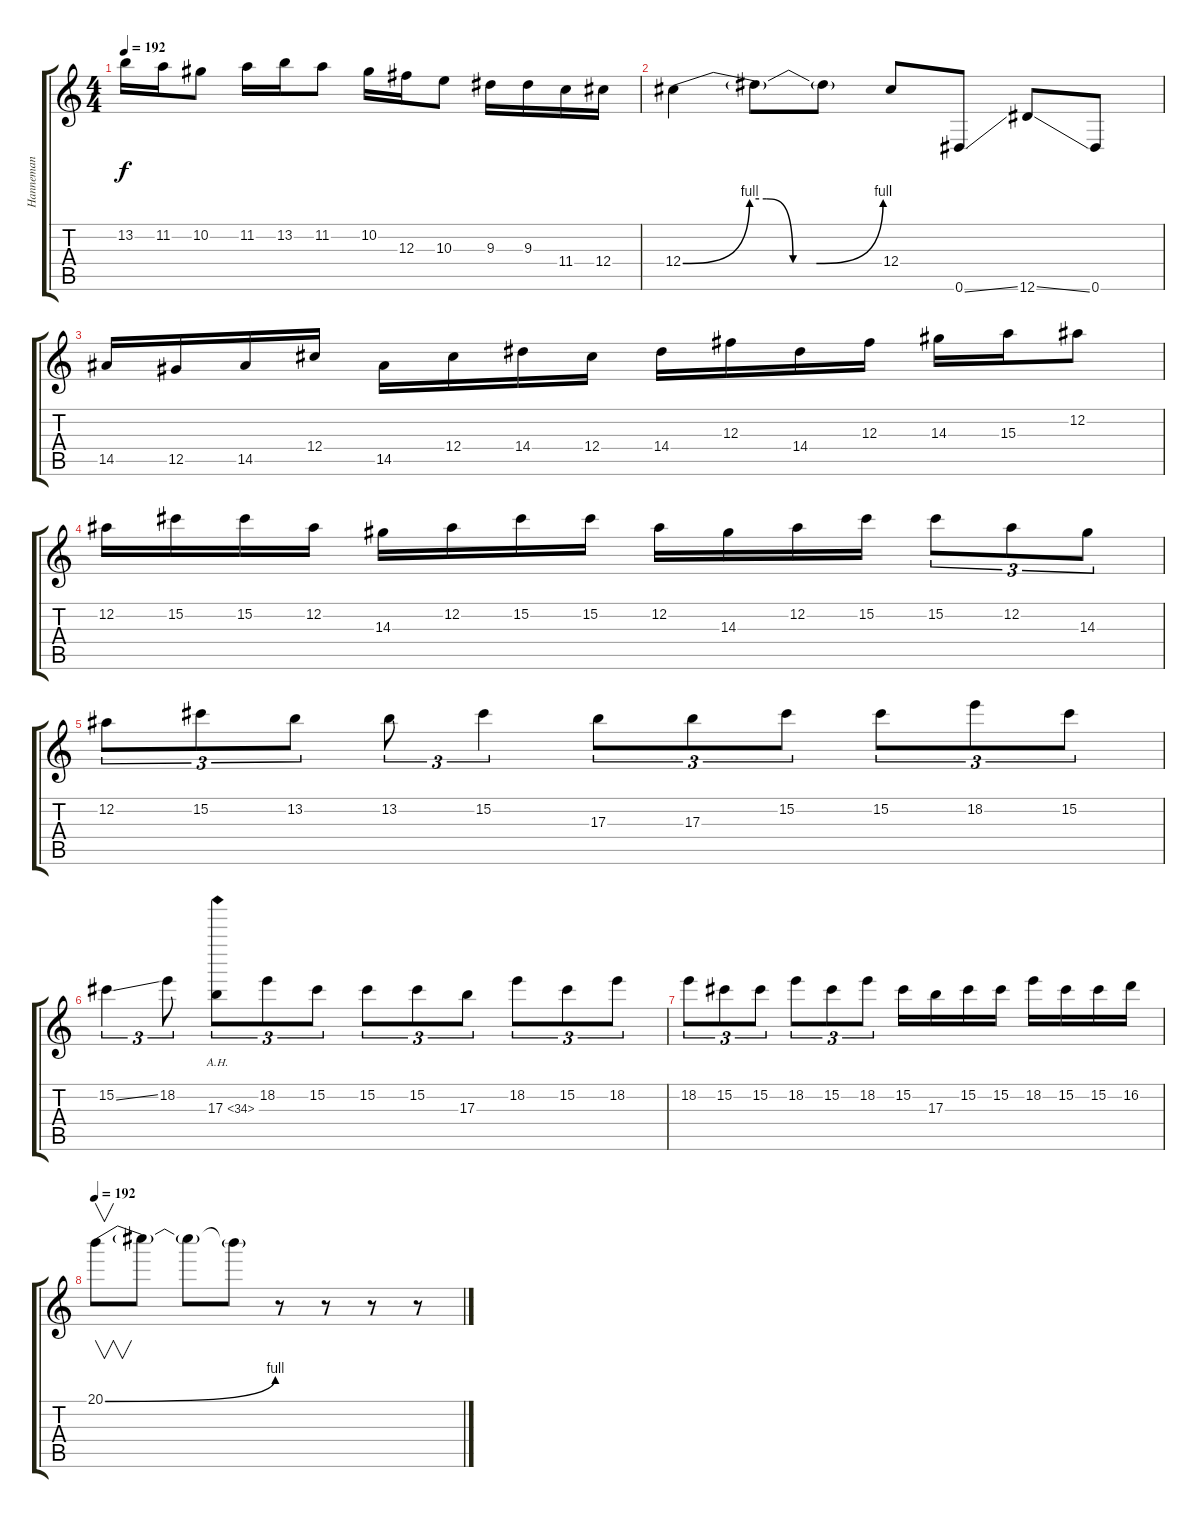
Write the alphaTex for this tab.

\track (" Hanneman solo" " Hanneman ") {instrument distortionguitar}
\staff {score tabs}
\tuning (Eb4 Bb3 Gb3 Db3 Ab2 Eb2) {hide}
\ts (4 4)
\tempo 192
\clef g2
\ks c
13.2.16{dy f} 11.2.16 10.2.8 11.2.16 13.2.16 11.2.8 10.2.16 12.3.16 10.3.8 9.3.16 9.3.16 11.4.16 12.4.16 |
12.4{be (custom 0 0 20 4 25 4 33 0 40 0 60 4)}.4 12.4{t}.8 12.4{t}.8 12.4.8 0.6{ss}.8 12.6{ss}.8 0.6.8 |
14.5.16 12.5.16 14.5.16 12.4.16 14.5.16 12.4.16 14.4.16 12.4.16 14.4.16 12.3.16 14.4.16 12.3.16 14.3.16 15.3.16 12.2.8 |
12.2.16 15.2.16 15.2.16 12.2.16 14.3.16 12.2.16 15.2.16 15.2.16 12.2.16 14.3.16 12.2.16 15.2.16 15.2.8{tu (3 2)} 12.2.8{tu (3 2)} 14.3.8{tu (3 2)} |
12.2.8{tu (3 2)} 15.2.8{tu (3 2)} 13.2.8{tu (3 2)} 13.2.8{tu (3 2)} 15.2.4{tu (3 2)} 17.3.8{tu (3 2)} 17.3.8{tu (3 2)} 15.2.8{tu (3 2)} 15.2.8{tu (3 2)} 18.2.8{tu (3 2)} 15.2.8{tu (3 2)} |
15.2{ss}.4{tu (3 2)} 18.2.8{tu (3 2)} 17.3{ah 17}.8{tu (3 2)} 18.2.8{tu (3 2)} 15.2.8{tu (3 2)} 15.2.8{tu (3 2)} 15.2.8{tu (3 2)} 17.3.8{tu (3 2)} 18.2.8{tu (3 2)} 15.2.8{tu (3 2)} 18.2.8{tu (3 2)} |
18.2.8{tu (3 2)} 15.2.8{tu (3 2)} 15.2.8{tu (3 2)} 18.2.8{tu (3 2)} 15.2.8{tu (3 2)} 18.2.8{tu (3 2)} 15.2.16 17.3.16 15.2.16 15.2.16 18.2.16 15.2.16 15.2.16 16.2.16 |
\tempo 192
20.1{be (bend 0 0 60 4)}.8{v} 20.1{t}.8 20.1{t}.8 20.1{t}.8 r.8 r.8 r.8 r.8
